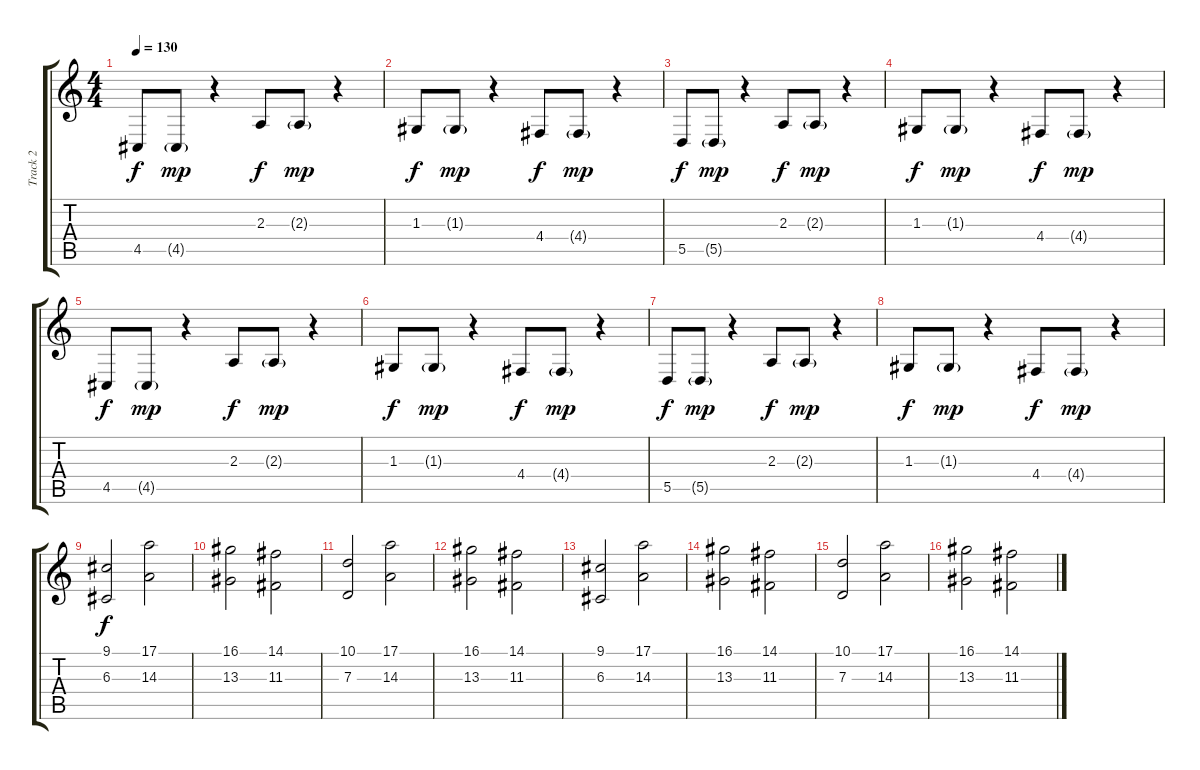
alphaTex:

\track ("Track 2" "Track 2") {instrument brightacousticpiano}
\staff {score tabs}
\tuning (E4 B3 G3 D3 A2 E2) {hide}
\ts (4 4)
\tempo 130
\clef g2
\ks c
4.5.8{dy f volume 0 instrument brightacousticpiano} 4.5{g}.8{dy mp volume 14} r.4 2.3.8{dy f} 2.3{g}.8{dy mp} r.4 |
1.3.8{dy f} 1.3{g}.8{dy mp} r.4 4.4.8{dy f} 4.4{g}.8{dy mp} r.4 |
5.5.8{dy f} 5.5{g}.8{dy mp} r.4 2.3.8{dy f} 2.3{g}.8{dy mp} r.4 |
1.3.8{dy f} 1.3{g}.8{dy mp} r.4 4.4.8{dy f} 4.4{g}.8{dy mp} r.4 |
4.5.8{dy f} 4.5{g}.8{dy mp} r.4 2.3.8{dy f} 2.3{g}.8{dy mp} r.4 |
1.3.8{dy f} 1.3{g}.8{dy mp} r.4 4.4.8{dy f} 4.4{g}.8{dy mp} r.4 |
5.5.8{dy f} 5.5{g}.8{dy mp} r.4 2.3.8{dy f} 2.3{g}.8{dy mp} r.4 |
1.3.8{dy f} 1.3{g}.8{dy mp} r.4 4.4.8{dy f} 4.4{g}.8{dy mp} r.4 |
(9.1 6.3).2{dy f} (17.1 14.3).2 |
(16.1 13.3).2 (14.1 11.3).2 |
(10.1 7.3).2 (17.1 14.3).2 |
(16.1 13.3).2 (14.1 11.3).2 |
(9.1 6.3).2 (17.1 14.3).2 |
(16.1 13.3).2 (14.1 11.3).2 |
(10.1 7.3).2 (17.1 14.3).2 |
(16.1 13.3).2 (14.1 11.3).2
